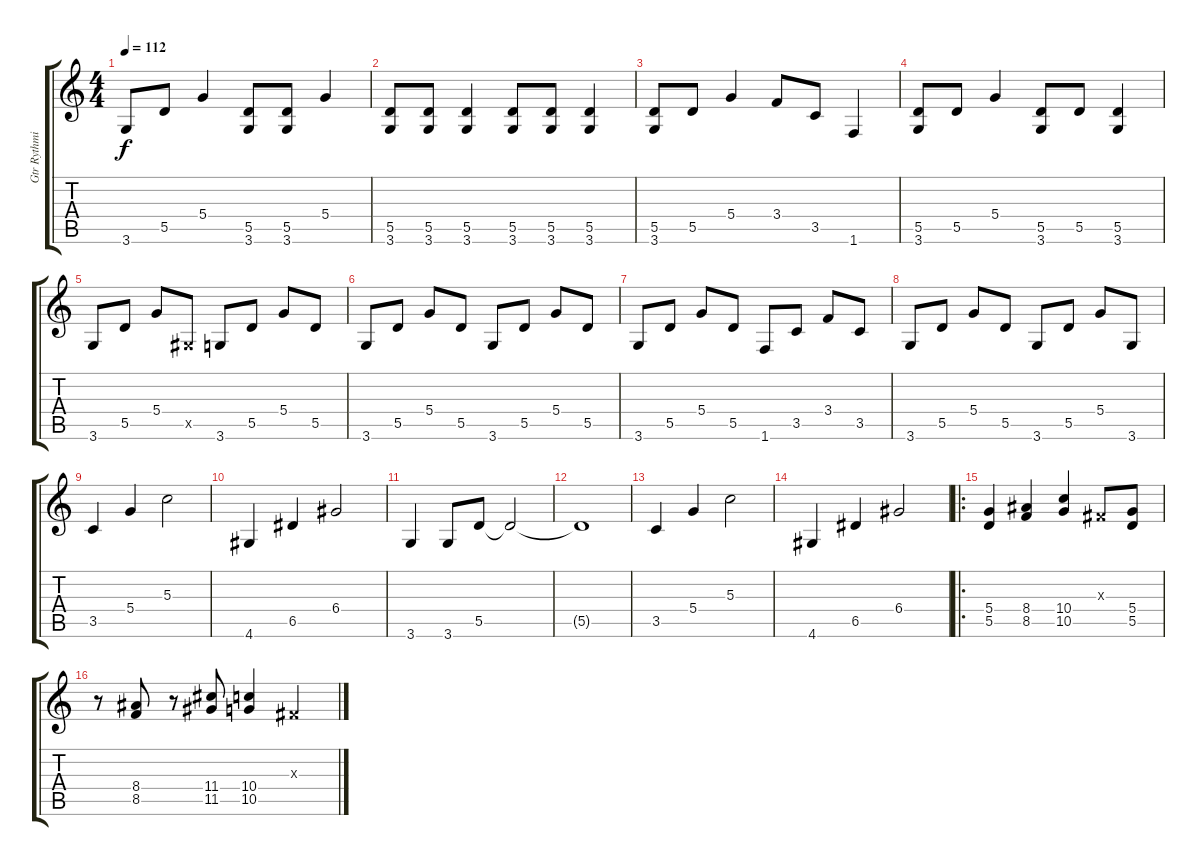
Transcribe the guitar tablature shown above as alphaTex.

\track ("Gtr Rythmique" "Gtr Rythmi") {instrument distortionguitar}
\staff {score tabs}
\tuning (E4 B3 G3 D3 A2 E2) {hide}
\ts (4 4)
\tempo 112
\clef g2
\ks c
3.6.8{dy f} 5.5.8 5.4.4 (5.5 3.6).8 (5.5 3.6).8 5.4.4 |
(5.5 3.6).8 (5.5 3.6).8 (5.5 3.6).4 (5.5 3.6).8 (5.5 3.6).8 (5.5 3.6).4 |
(5.5 3.6).8 5.5.8 5.4.4 3.4.8 3.5.8 1.6.4 |
(5.5 3.6).8 5.5.8 5.4.4 (5.5 3.6).8 5.5.8 (5.5 3.6).4 |
3.6.8 5.5.8 5.4.8 -1.5{x}.8 3.6.8 5.5.8 5.4.8 5.5.8 |
3.6.8 5.5.8 5.4.8 5.5.8 3.6.8 5.5.8 5.4.8 5.5.8 |
3.6.8 5.5.8 5.4.8 5.5.8 1.6.8 3.5.8 3.4.8 3.5.8 |
3.6.8 5.5.8 5.4.8 5.5.8 3.6.8 5.5.8 5.4.8 3.6.8 |
3.5.4 5.4.4 5.3.2 |
4.6.4 6.5.4 6.4.2 |
3.6.4 3.6.8 5.5.8 5.5{t}.2 |
5.5{t}.1 |
3.5.4 5.4.4 5.3.2 |
4.6.4 6.5.4 6.4.2 |
\ro
(5.4 5.5).4 (8.4 8.5).4 (10.4 10.5).4 -1.3{x}.8 (5.4 5.5).8 |
r.8 (8.4 8.5).8 r.8 (11.4 11.5).8 (10.4 10.5).4 -1.3{x}.4
